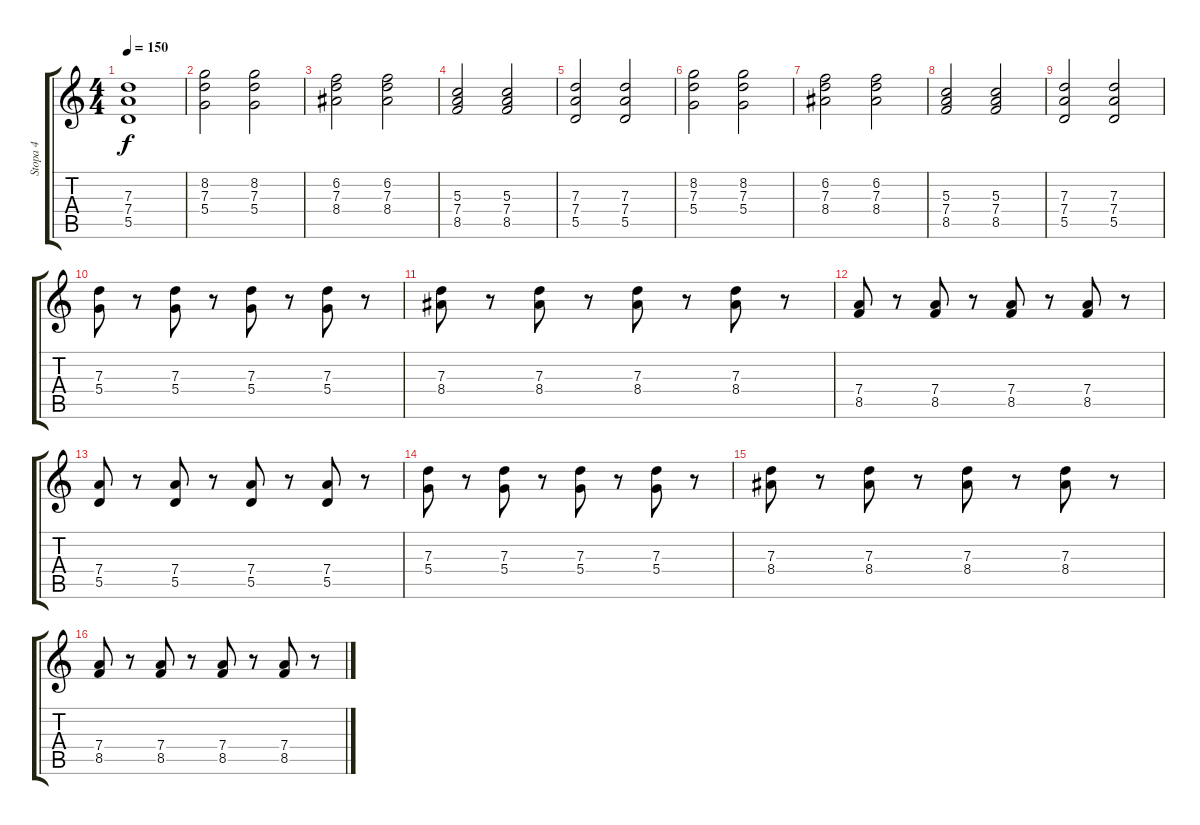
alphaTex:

\track ("Stopa 4" "Stopa 4") {instrument distortionguitar}
\staff {score tabs}
\tuning (E4 B3 G3 D3 A2 E2) {hide}
\ts (4 4)
\tempo 150
\clef g2
\ks c
(7.3 7.4 5.5).1{dy f} |
(8.2 7.3 5.4).2 (8.2 7.3 5.4).2 |
(6.2 7.3 8.4).2 (6.2 7.3 8.4).2 |
(5.3 7.4 8.5).2 (5.3 7.4 8.5).2 |
(7.3 7.4 5.5).2 (7.3 7.4 5.5).2 |
(8.2 7.3 5.4).2 (8.2 7.3 5.4).2 |
(6.2 7.3 8.4).2 (6.2 7.3 8.4).2 |
(5.3 7.4 8.5).2 (5.3 7.4 8.5).2 |
(7.3 7.4 5.5).2 (7.3 7.4 5.5).2 |
(7.3 5.4).8 r.8 (7.3 5.4).8 r.8 (7.3 5.4).8 r.8 (7.3 5.4).8 r.8 |
(7.3 8.4).8 r.8 (7.3 8.4).8 r.8 (7.3 8.4).8 r.8 (7.3 8.4).8 r.8 |
(7.4 8.5).8 r.8 (7.4 8.5).8 r.8 (7.4 8.5).8 r.8 (7.4 8.5).8 r.8 |
(7.4 5.5).8 r.8 (7.4 5.5).8 r.8 (7.4 5.5).8 r.8 (7.4 5.5).8 r.8 |
(7.3 5.4).8 r.8 (7.3 5.4).8 r.8 (7.3 5.4).8 r.8 (7.3 5.4).8 r.8 |
(7.3 8.4).8 r.8 (7.3 8.4).8 r.8 (7.3 8.4).8 r.8 (7.3 8.4).8 r.8 |
(7.4 8.5).8 r.8 (7.4 8.5).8 r.8 (7.4 8.5).8 r.8 (7.4 8.5).8 r.8
